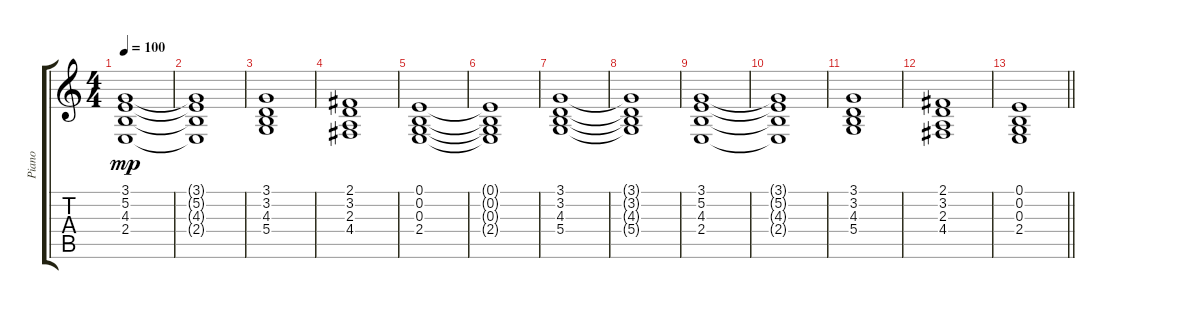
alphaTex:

\track ("Piano" "Piano") {instrument synthstrings2}
\staff {score tabs}
\tuning (E4 B3 G3 D3 A2 E2) {hide}
\ts (4 4)
\tempo 100
\clef g2
\ks c
(3.1 5.2 4.3 2.4).1{dy mp} |
(3.1{t} 5.2{t} 4.3{t} 2.4{t}).1 |
(3.1 3.2 4.3 5.4).1 |
(2.1 3.2 2.3 4.4).1 |
(0.1 0.2 0.3 2.4).1 |
(0.1{t} 0.2{t} 0.3{t} 2.4{t}).1 |
(3.1 3.2 4.3 5.4).1 |
(3.1{t} 3.2{t} 4.3{t} 5.4{t}).1 |
(3.1 5.2 4.3 2.4).1 |
(3.1{t} 5.2{t} 4.3{t} 2.4{t}).1 |
(3.1 3.2 4.3 5.4).1 |
(2.1 3.2 2.3 4.4).1 |
\barLineRight lightlight
(0.1 0.2 0.3 2.4).1
